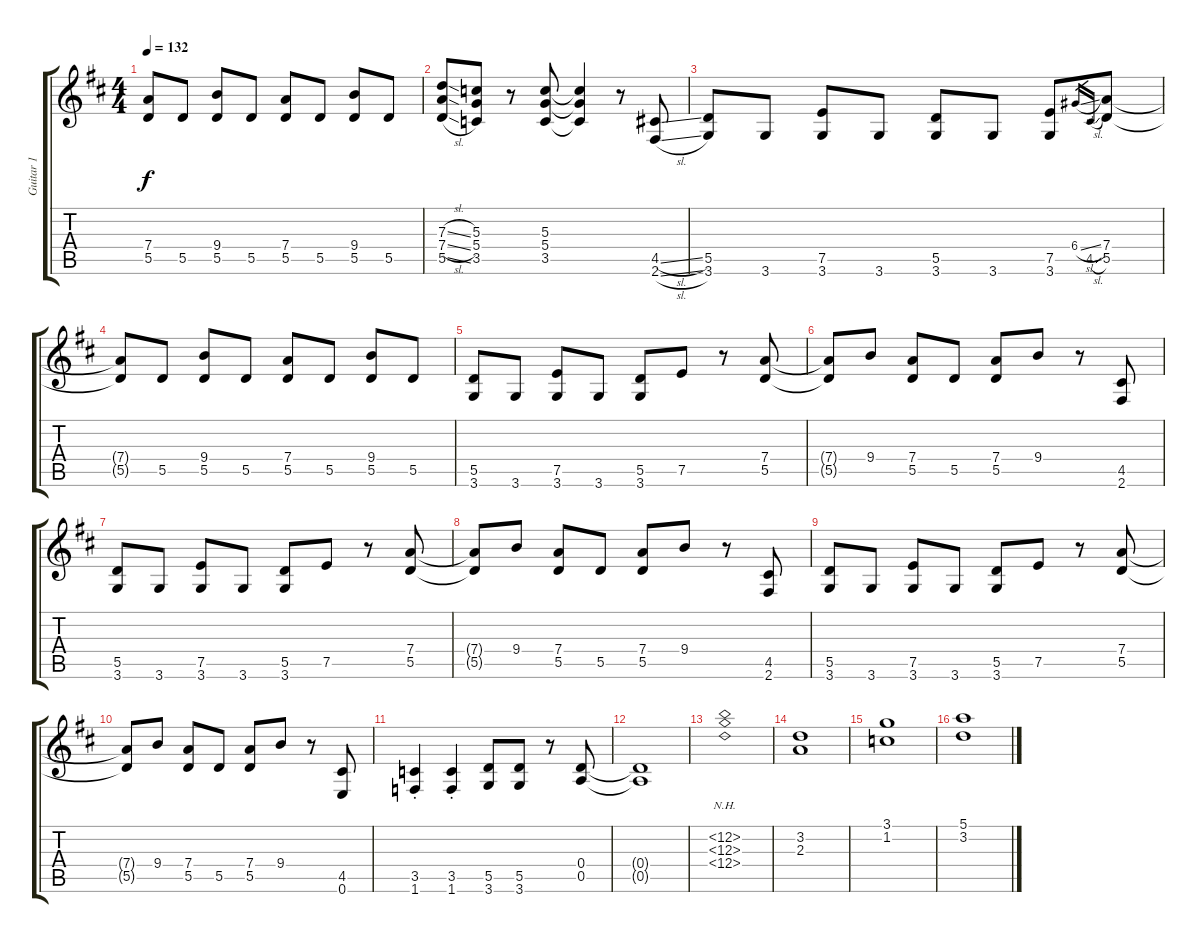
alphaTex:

\track ("Guitar 1" "Guitar 1") {instrument distortionguitar}
\staff {score tabs}
\tuning (E4 B3 G3 D3 A2 E2) {hide}
\ts (4 4)
\tempo 132
\clef g2
\ks d
(7.4 5.5).8{dy f} 5.5.8 (9.4 5.5).8 5.5.8 (7.4 5.5).8 5.5.8 (9.4 5.5).8 5.5.8 |
(7.3{sl} 7.4{sl} 5.5{sl}).8 (5.3 5.4 3.5).8 r.8 (5.3 5.4 3.5).8 (5.3{t} 5.4{t} 3.5{t}).4 r.8 (4.5{sl} 2.6{sl}).8 |
(5.5 3.6).8 3.6.8 (7.5 3.6).8 3.6.8 (5.5 3.6).8 3.6.8 (7.5 3.6).8 6.4{sl}.16{gr} 4.5{sl}.16{gr} (7.4 5.5).8 |
(7.4{t} 5.5{t}).8 5.5.8 (9.4 5.5).8 5.5.8 (7.4 5.5).8 5.5.8 (9.4 5.5).8 5.5.8 |
(5.5 3.6).8 3.6.8 (7.5 3.6).8 3.6.8 (5.5 3.6).8 7.5.8 r.8 (7.4 5.5).8 |
(7.4{t} 5.5{t}).8 9.4.8 (7.4 5.5).8 5.5.8 (7.4 5.5).8 9.4.8 r.8 (4.5 2.6).8 |
(5.5 3.6).8 3.6.8 (7.5 3.6).8 3.6.8 (5.5 3.6).8 7.5.8 r.8 (7.4 5.5).8 |
(7.4{t} 5.5{t}).8 9.4.8 (7.4 5.5).8 5.5.8 (7.4 5.5).8 9.4.8 r.8 (4.5 2.6).8 |
(5.5 3.6).8 3.6.8 (7.5 3.6).8 3.6.8 (5.5 3.6).8 7.5.8 r.8 (7.4 5.5).8 |
(7.4{t} 5.5{t}).8 9.4.8 (7.4 5.5).8 5.5.8 (7.4 5.5).8 9.4.8 r.8 (4.5 0.6).8 |
(3.5{st} 1.6).4 (3.5 1.6{st}).4 (5.5 3.6).8 (5.5 3.6).8 r.8 (0.4 0.5).8 |
(0.4{t} 0.5{t}).1 |
(12.2{nh} 12.3{nh} 12.4{nh}).1 |
(3.2 2.3).1 |
(3.1 1.2).1 |
(5.1 3.2).1
